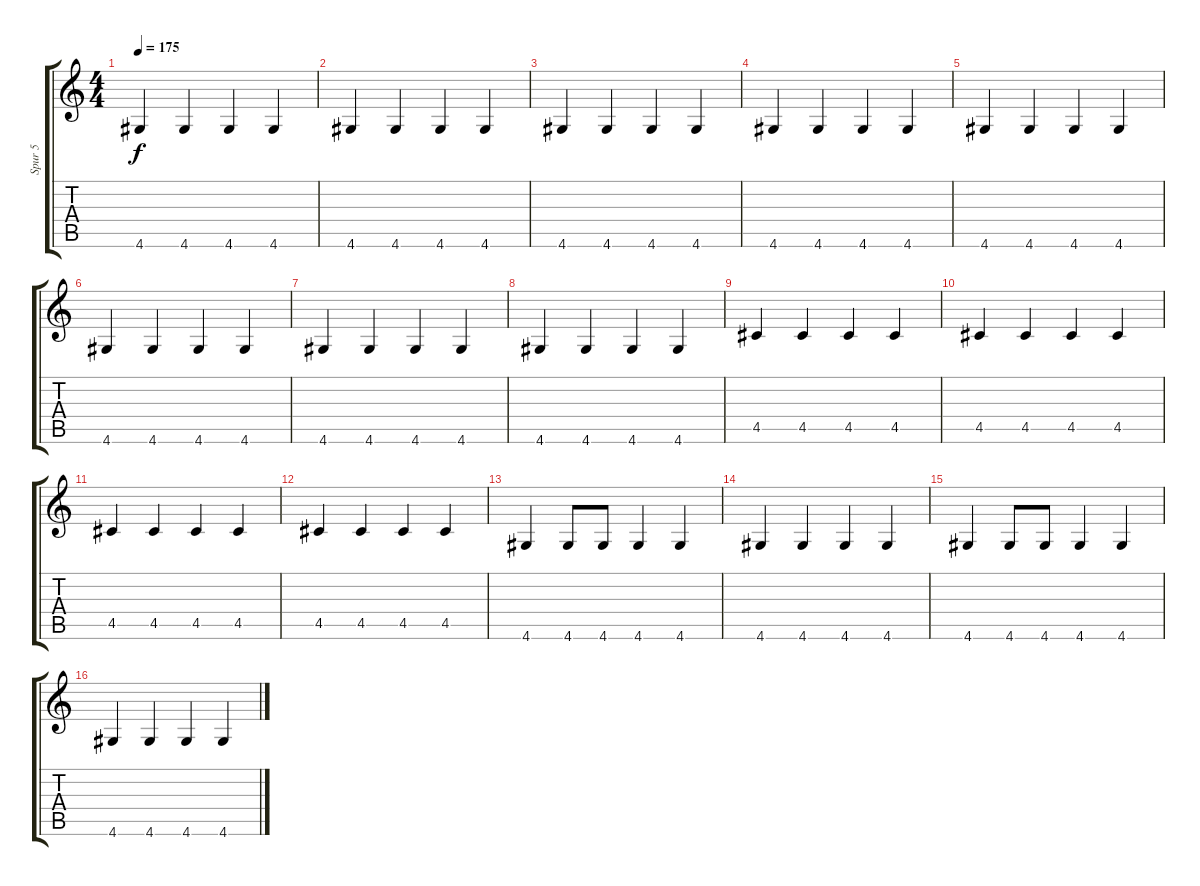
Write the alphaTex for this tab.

\track ("Spur 5" "Spur 5") {instrument electricbassfinger}
\staff {score tabs}
\tuning (E4 B3 G3 D3 A2 E2) {hide}
\ts (4 4)
\tempo 175
\clef g2
\ks c
4.6.4{dy f} 4.6.4 4.6.4 4.6.4 |
4.6.4 4.6.4 4.6.4 4.6.4 |
4.6.4 4.6.4 4.6.4 4.6.4 |
4.6.4 4.6.4 4.6.4 4.6.4 |
4.6.4 4.6.4 4.6.4 4.6.4 |
4.6.4 4.6.4 4.6.4 4.6.4 |
4.6.4 4.6.4 4.6.4 4.6.4 |
4.6.4 4.6.4 4.6.4 4.6.4 |
4.5.4 4.5.4 4.5.4 4.5.4 |
4.5.4 4.5.4 4.5.4 4.5.4 |
4.5.4 4.5.4 4.5.4 4.5.4 |
4.5.4 4.5.4 4.5.4 4.5.4 |
4.6.4 4.6.8 4.6.8 4.6.4 4.6.4 |
4.6.4 4.6.4 4.6.4 4.6.4 |
4.6.4 4.6.8 4.6.8 4.6.4 4.6.4 |
4.6.4 4.6.4 4.6.4 4.6.4
